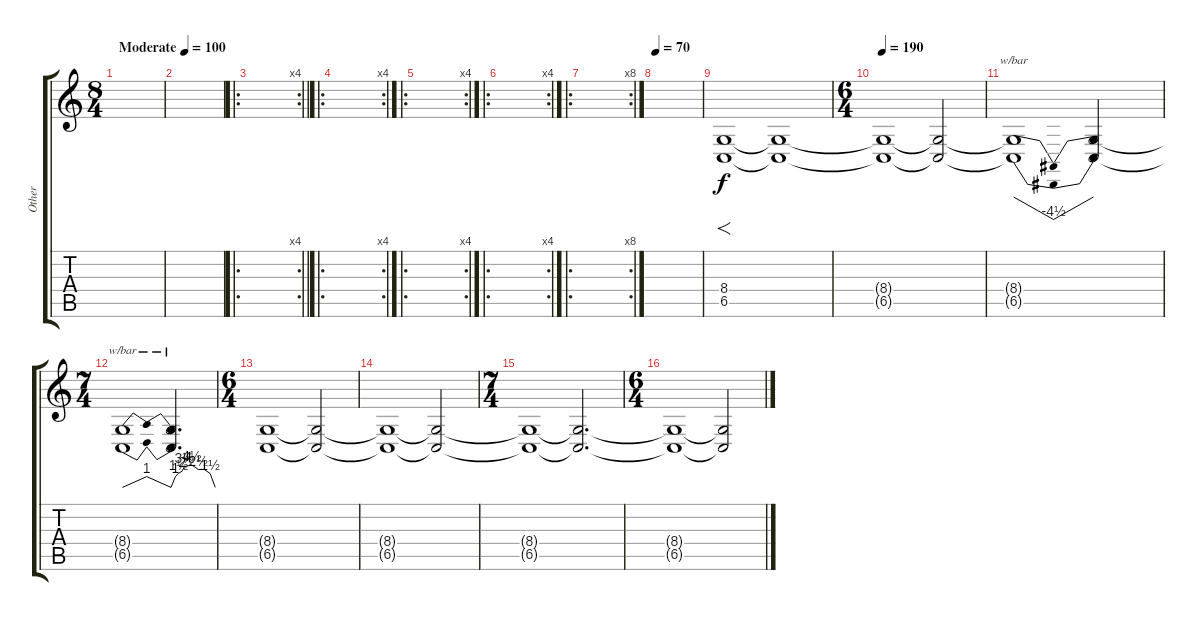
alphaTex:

\track ("Other" "Other") {instrument helicopter}
\staff {score tabs}
\tuning (Db4 Ab3 E3 B2 Gb2 Db2) {hide}
\ts (8 4)
\tempo (100 "Moderate")
\clef g2
\ks c
|
|
\ro
\rc 4
\barLineRight lightlight
|
\ro
\rc 4
|
\ro
\rc 4
|
\ro
\rc 4
|
\ro
\rc 8
|
\tempo 70
|
(8.4 6.5).1{f} (8.4{t} 6.5{t}).1{dy f} |
\ts (6 4)
\tempo 190
(8.4{t} 6.5{t}).1 (8.4{t} 6.5{t}).2 |
(8.4{t} 6.5{t}).1{tbe (dip default 0 0 54 -18 60 0)} (8.4{t} 6.5{t}).2 |
\ts (7 4)
(8.4{t} 6.5{t}).1{tbe (dip default 0 0 43 4 60 0)} (8.4{t} 6.5{t}).2{d tbe (custom default 0 0 6 4 10 6 15 8 18 14 23 16 28 18 37 10 45 10 53 6 60 0)} |
\ts (6 4)
(8.4{t} 6.5{t}).1 (8.4{t} 6.5{t}).2 |
(8.4{t} 6.5{t}).1 (8.4{t} 6.5{t}).2 |
\ts (7 4)
(8.4{t} 6.5{t}).1 (8.4{t} 6.5{t}).2{d} |
\ts (6 4)
(8.4{t} 6.5{t}).1 (8.4{t} 6.5{t}).2
